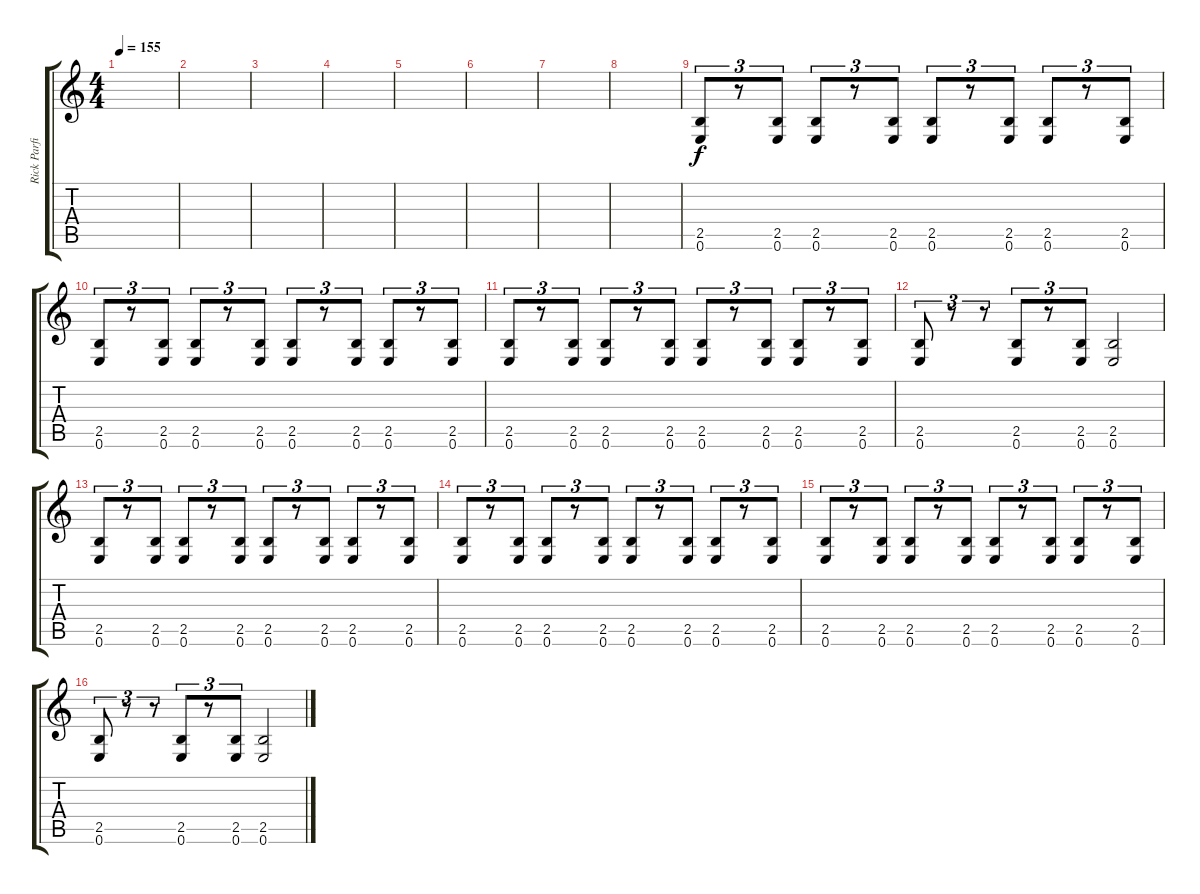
\track ("Rick Parfitt" "Rick Parfi") {instrument overdrivenguitar}
\staff {score tabs}
\tuning (E4 B3 G3 D3 A2 E2) {hide}
\ts (4 4)
\tempo 155
\clef g2
\ks c
|
|
|
|
|
|
|
|
(2.5 0.6).8{tu (3 2)} r.8{tu (3 2)} (2.5 0.6).8{tu (3 2)} (2.5 0.6).8{tu (3 2)} r.8{tu (3 2)} (2.5 0.6).8{tu (3 2)} (2.5 0.6).8{tu (3 2)} r.8{tu (3 2)} (2.5 0.6).8{tu (3 2)} (2.5 0.6).8{tu (3 2)} r.8{tu (3 2)} (2.5 0.6).8{tu (3 2)} |
(2.5 0.6).8{tu (3 2)} r.8{tu (3 2)} (2.5 0.6).8{tu (3 2)} (2.5 0.6).8{tu (3 2)} r.8{tu (3 2)} (2.5 0.6).8{tu (3 2)} (2.5 0.6).8{tu (3 2)} r.8{tu (3 2)} (2.5 0.6).8{tu (3 2)} (2.5 0.6).8{tu (3 2)} r.8{tu (3 2)} (2.5 0.6).8{tu (3 2)} |
(2.5 0.6).8{tu (3 2)} r.8{tu (3 2)} (2.5 0.6).8{tu (3 2)} (2.5 0.6).8{tu (3 2)} r.8{tu (3 2)} (2.5 0.6).8{tu (3 2)} (2.5 0.6).8{tu (3 2)} r.8{tu (3 2)} (2.5 0.6).8{tu (3 2)} (2.5 0.6).8{tu (3 2)} r.8{tu (3 2)} (2.5 0.6).8{tu (3 2)} |
(2.5 0.6).8{tu (3 2)} r.8{tu (3 2)} r.8{tu (3 2)} (2.5 0.6).8{tu (3 2)} r.8{tu (3 2)} (2.5 0.6).8{tu (3 2)} (2.5 0.6).2 |
(2.5 0.6).8{tu (3 2)} r.8{tu (3 2)} (2.5 0.6).8{tu (3 2)} (2.5 0.6).8{tu (3 2)} r.8{tu (3 2)} (2.5 0.6).8{tu (3 2)} (2.5 0.6).8{tu (3 2)} r.8{tu (3 2)} (2.5 0.6).8{tu (3 2)} (2.5 0.6).8{tu (3 2)} r.8{tu (3 2)} (2.5 0.6).8{tu (3 2)} |
(2.5 0.6).8{tu (3 2)} r.8{tu (3 2)} (2.5 0.6).8{tu (3 2)} (2.5 0.6).8{tu (3 2)} r.8{tu (3 2)} (2.5 0.6).8{tu (3 2)} (2.5 0.6).8{tu (3 2)} r.8{tu (3 2)} (2.5 0.6).8{tu (3 2)} (2.5 0.6).8{tu (3 2)} r.8{tu (3 2)} (2.5 0.6).8{tu (3 2)} |
(2.5 0.6).8{tu (3 2)} r.8{tu (3 2)} (2.5 0.6).8{tu (3 2)} (2.5 0.6).8{tu (3 2)} r.8{tu (3 2)} (2.5 0.6).8{tu (3 2)} (2.5 0.6).8{tu (3 2)} r.8{tu (3 2)} (2.5 0.6).8{tu (3 2)} (2.5 0.6).8{tu (3 2)} r.8{tu (3 2)} (2.5 0.6).8{tu (3 2)} |
(2.5 0.6).8{tu (3 2)} r.8{tu (3 2)} r.8{tu (3 2)} (2.5 0.6).8{tu (3 2)} r.8{tu (3 2)} (2.5 0.6).8{tu (3 2)} (2.5 0.6).2
